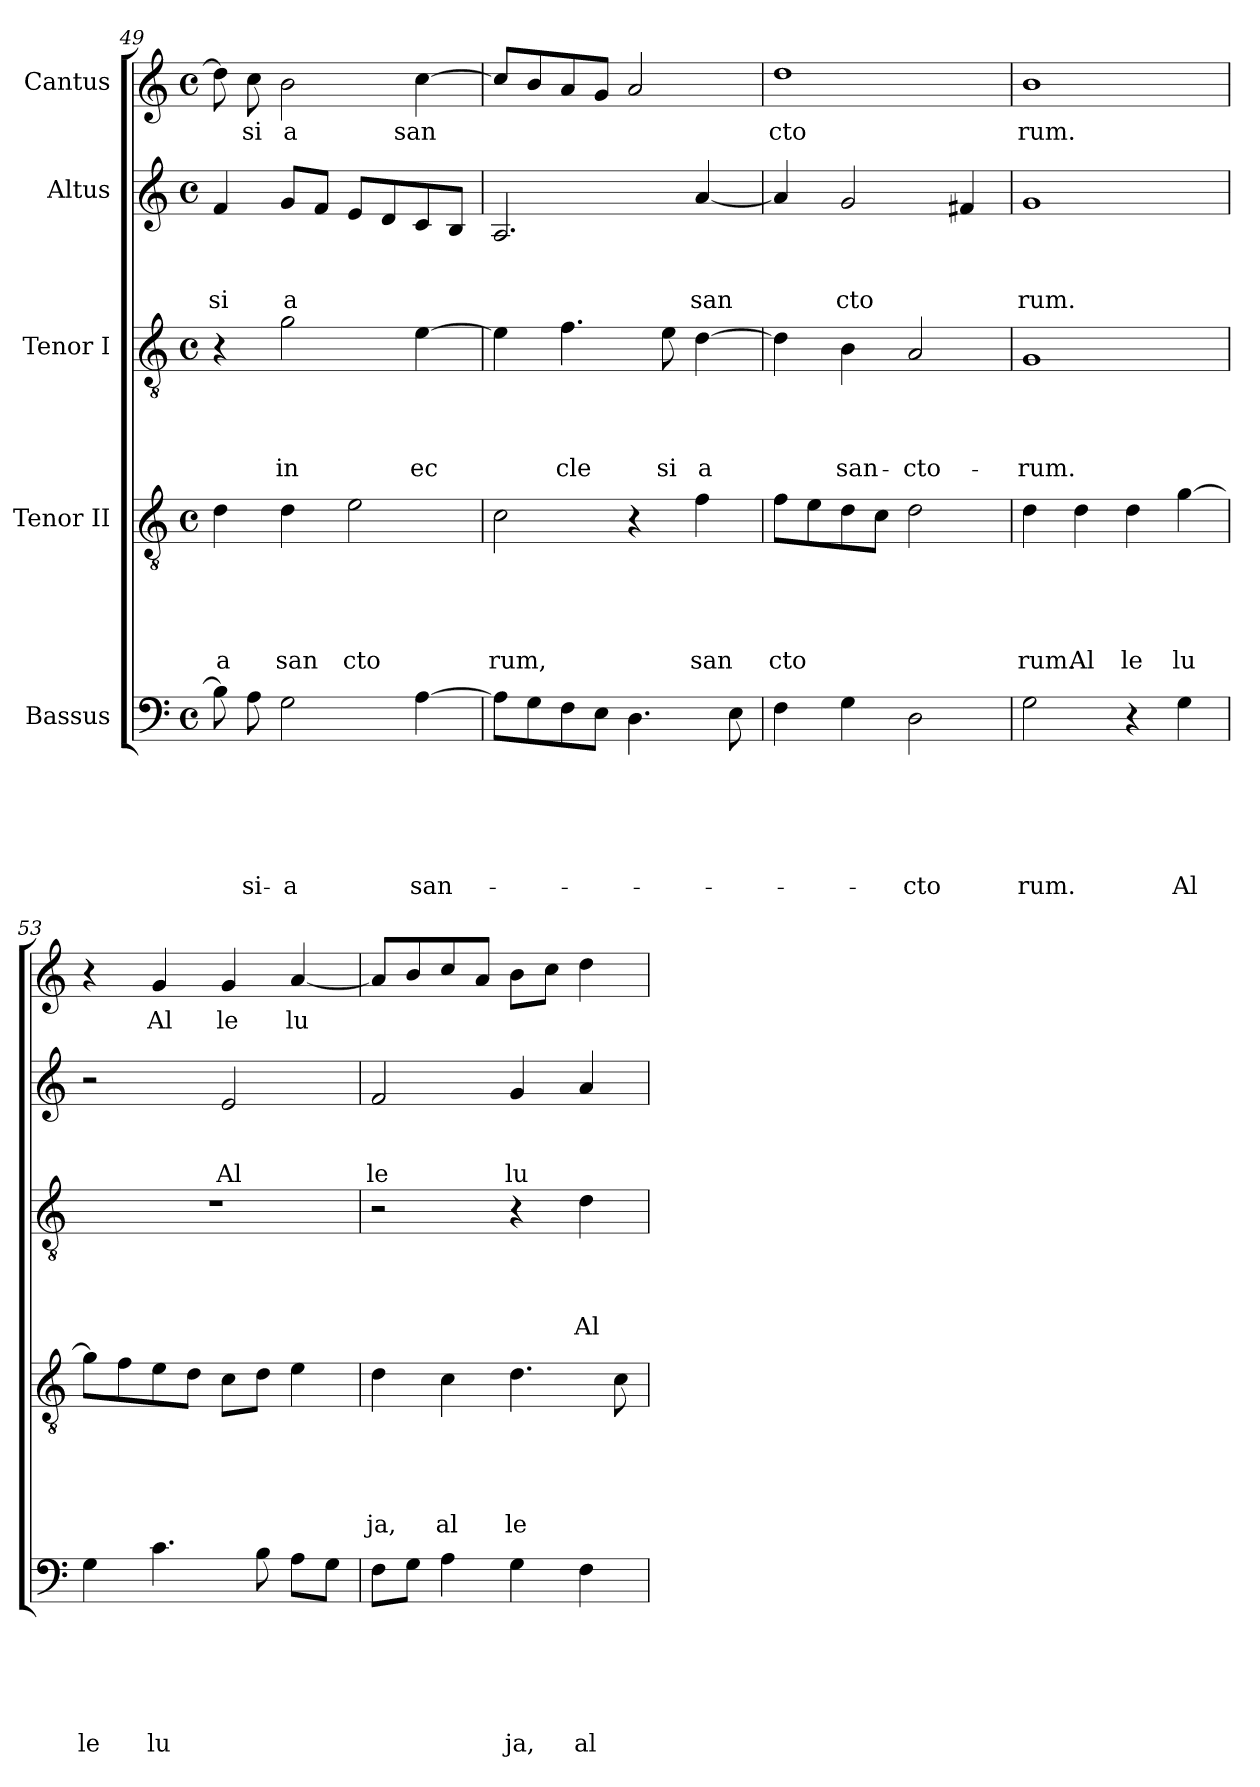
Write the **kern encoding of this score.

**kern	**text	**text	**text	**text	**text	**text	**kern	**text	**text	**text	**text	**text	**kern	**text	**text	**text	**text	**kern	**text	**text	**text	**kern	**text
*part5	*part5	*part5	*part5	*part5	*part5	*part5	*part4	*part4	*part4	*part4	*part4	*part4	*part3	*part3	*part3	*part3	*part3	*part2	*part2	*part2	*part2	*part1	*part1
*staff5	*staff5	*staff5	*staff5	*staff5	*staff5	*staff5	*staff4	*staff4	*staff4	*staff4	*staff4	*staff4	*staff3	*staff3	*staff3	*staff3	*staff3	*staff2	*staff2	*staff2	*staff2	*staff1	*staff1
*I"Bassus	*	*	*	*	*	*	*I"Tenor II	*	*	*	*	*	*I"Tenor I	*	*	*	*	*I"Altus	*	*	*	*I"Cantus	*
*clefF4	*	*	*	*	*	*	*clefGv2	*	*	*	*	*	*clefGv2	*	*	*	*	*clefG2	*	*	*	*clefG2	*
*k[]	*	*	*	*	*	*	*k[]	*	*	*	*	*	*k[]	*	*	*	*	*k[]	*	*	*	*k[]	*
*C:	*	*	*	*	*	*	*C:	*	*	*	*	*	*C:	*	*	*	*	*C:	*	*	*	*C:	*
*M4/4	*	*	*	*	*	*	*M4/4	*	*	*	*	*	*M4/4	*	*	*	*	*M4/4	*	*	*	*M4/4	*
*met(c)	*	*	*	*	*	*	*met(c)	*	*	*	*	*	*met(c)	*	*	*	*	*met(c)	*	*	*	*met(c)	*
=49	=49	=49	=49	=49	=49	=49	=49	=49	=49	=49	=49	=49	=49	=49	=49	=49	=49	=49	=49	=49	=49	=49	=49
!	!	!	!	!	!	!	!	!	!	!	!	!LO:LY:b	!	!	!	!	!	!	!	!	!LO:LY:b	!	!
8B-\]	.	.	.	.	.	.	4d\	.	.	.	.	a	4r	.	.	.	.	4f/	.	.	si	8dd\]	.
!	!	!	!	!	!	!LO:LY:b	!	!	!	!	!	!	!	!	!	!	!	!	!	!	!	!	!LO:LY:b
8A\	.	.	.	.	.	-si-	.	.	.	.	.	.	.	.	.	.	.	.	.	.	.	8cc\	si
!	!	!	!	!	!	!LO:LY:b	!	!	!	!	!	!LO:LY:b	!	!	!	!	!LO:LY:b	!	!	!	!LO:LY:b	!	!LO:LY:b
2G\	.	.	.	.	.	-a	4d\	.	.	.	.	san	2g\	.	.	.	in	8g/L	.	.	a	2b\	a
.	.	.	.	.	.	.	.	.	.	.	.	.	.	.	.	.	.	8f/J	.	.	.	.	.
!	!	!	!	!	!	!	!	!	!	!	!	!LO:LY:b	!	!	!	!	!	!	!	!	!	!	!
.	.	.	.	.	.	.	2e\	.	.	.	.	cto	.	.	.	.	.	8e/L	.	.	.	.	.
.	.	.	.	.	.	.	.	.	.	.	.	.	.	.	.	.	.	8d/	.	.	.	.	.
!	!	!	!	!	!	!LO:LY:b	!	!	!	!	!	!	!	!	!	!	!LO:LY:b	!	!	!	!	!	!LO:LY:b
[>4A\	.	.	.	.	.	san-	.	.	.	.	.	.	[>4e\	.	.	.	ec	8c/	.	.	.	[>4cc\	san
.	.	.	.	.	.	.	.	.	.	.	.	.	.	.	.	.	.	8B/J	.	.	.	.	.
=50	=50	=50	=50	=50	=50	=50	=50	=50	=50	=50	=50	=50	=50	=50	=50	=50	=50	=50	=50	=50	=50	=50	=50
!	!	!	!	!	!	!	!	!	!	!	!	!LO:LY:b	!	!	!	!	!	!	!	!	!	!	!
8A\L]	.	.	.	.	.	.	2c\	.	.	.	.	rum,	4e\]	.	.	.	.	2.A/	.	.	.	8cc/L]	.
8G\	.	.	.	.	.	.	.	.	.	.	.	.	.	.	.	.	.	.	.	.	.	8b/	.
!	!	!	!	!	!	!	!	!	!	!	!	!	!	!	!	!	!LO:LY:b	!	!	!	!	!	!
8F\	.	.	.	.	.	.	.	.	.	.	.	.	4.f\	.	.	.	cle	.	.	.	.	8a/	.
8E\J	.	.	.	.	.	.	.	.	.	.	.	.	.	.	.	.	.	.	.	.	.	8g/J	.
4.D\	.	.	.	.	.	.	4r	.	.	.	.	.	.	.	.	.	.	.	.	.	.	2a/	.
!	!	!	!	!	!	!	!	!	!	!	!	!	!	!	!	!	!LO:LY:b	!	!	!	!	!	!
.	.	.	.	.	.	.	.	.	.	.	.	.	8e\	.	.	.	si	.	.	.	.	.	.
!	!	!	!	!	!	!	!	!	!	!	!	!LO:LY:b	!	!	!	!	!LO:LY:b	!	!	!	!LO:LY:b	!	!
.	.	.	.	.	.	.	4f\	.	.	.	.	san	[<4d\	.	.	.	a	[<4a/	.	.	san	.	.
8E\	.	.	.	.	.	.	.	.	.	.	.	.	.	.	.	.	.	.	.	.	.	.	.
!!LO:LB:g=z
=51	=51	=51	=51	=51	=51	=51	=51	=51	=51	=51	=51	=51	=51	=51	=51	=51	=51	=51	=51	=51	=51	=51	=51
!	!	!	!	!	!	!	!	!	!	!	!	!LO:LY:b	!	!	!	!	!	!	!	!	!	!	!LO:LY:b
4F\	.	.	.	.	.	.	8f\L	.	.	.	.	cto	4d\]	.	.	.	.	4a/]	.	.	.	1dd	cto
.	.	.	.	.	.	.	8e\	.	.	.	.	.	.	.	.	.	.	.	.	.	.	.	.
!	!	!	!	!	!	!	!	!	!	!	!	!	!	!	!	!	!LO:LY:b	!	!	!	!LO:LY:b	!	!
4G\	.	.	.	.	.	.	8d\	.	.	.	.	.	4B\	.	.	.	san-	2g/	.	.	cto	.	.
.	.	.	.	.	.	.	8c\J	.	.	.	.	.	.	.	.	.	.	.	.	.	.	.	.
!	!	!	!	!	!	!LO:LY:b	!	!	!	!	!	!	!	!	!	!	!LO:LY:b	!	!	!	!	!	!
2D\	.	.	.	.	.	-cto	2d\	.	.	.	.	.	2A/	.	.	.	-cto-	.	.	.	.	.	.
.	.	.	.	.	.	.	.	.	.	.	.	.	.	.	.	.	.	4f#X/	.	.	.	.	.
=52	=52	=52	=52	=52	=52	=52	=52	=52	=52	=52	=52	=52	=52	=52	=52	=52	=52	=52	=52	=52	=52	=52	=52
!	!	!	!	!	!	!LO:LY:b	!	!	!	!	!	!LO:LY:b	!	!	!	!	!LO:LY:b	!	!	!	!LO:LY:b	!	!LO:LY:b
2G\	.	.	.	.	.	rum.	4d\	.	.	.	.	rum.	1G	.	.	.	-rum.	1g	.	.	rum.	1b	rum.
!	!	!	!	!	!	!	!	!	!	!	!	!LO:LY:b	!	!	!	!	!	!	!	!	!	!	!
.	.	.	.	.	.	.	4d\	.	.	.	.	Al	.	.	.	.	.	.	.	.	.	.	.
!	!	!	!	!	!	!	!	!	!	!	!	!LO:LY:b	!	!	!	!	!	!	!	!	!	!	!
4r	.	.	.	.	.	.	4d\	.	.	.	.	le	.	.	.	.	.	.	.	.	.	.	.
!	!	!	!	!	!	!LO:LY:b	!	!	!	!	!	!LO:LY:b	!	!	!	!	!	!	!	!	!	!	!
4G\	.	.	.	.	.	Al	[>4g\	.	.	.	.	lu	.	.	.	.	.	.	.	.	.	.	.
=53	=53	=53	=53	=53	=53	=53	=53	=53	=53	=53	=53	=53	=53	=53	=53	=53	=53	=53	=53	=53	=53	=53	=53
!	!	!	!	!	!	!LO:LY:b	!	!	!	!	!	!	!	!	!	!	!	!	!	!	!	!	!
4G\	.	.	.	.	.	le	8g\L]	.	.	.	.	.	1r	.	.	.	.	2r	.	.	.	4r	.
.	.	.	.	.	.	.	8f\	.	.	.	.	.	.	.	.	.	.	.	.	.	.	.	.
!	!	!	!	!	!	!LO:LY:b	!	!	!	!	!	!	!	!	!	!	!	!	!	!	!	!	!LO:LY:b
4.c\	.	.	.	.	.	lu	8e\	.	.	.	.	.	.	.	.	.	.	.	.	.	.	4g/	Al
.	.	.	.	.	.	.	8d\J	.	.	.	.	.	.	.	.	.	.	.	.	.	.	.	.
!	!	!	!	!	!	!	!	!	!	!	!	!	!	!	!	!	!	!	!	!	!LO:LY:b	!	!LO:LY:b
.	.	.	.	.	.	.	8c\L	.	.	.	.	.	.	.	.	.	.	2e/	.	.	Al	4g/	le
8B\	.	.	.	.	.	.	8d\J	.	.	.	.	.	.	.	.	.	.	.	.	.	.	.	.
!	!	!	!	!	!	!	!	!	!	!	!	!	!	!	!	!	!	!	!	!	!	!	!LO:LY:b
8A\L	.	.	.	.	.	.	4e\	.	.	.	.	.	.	.	.	.	.	.	.	.	.	[<4a/	lu
8G\J	.	.	.	.	.	.	.	.	.	.	.	.	.	.	.	.	.	.	.	.	.	.	.
=54	=54	=54	=54	=54	=54	=54	=54	=54	=54	=54	=54	=54	=54	=54	=54	=54	=54	=54	=54	=54	=54	=54	=54
!	!	!	!	!	!	!	!	!	!	!	!	!LO:LY:b	!	!	!	!	!	!	!	!	!LO:LY:b	!	!
8F\L	.	.	.	.	.	.	4d\	.	.	.	.	ja,	2r	.	.	.	.	2f/	.	.	le	8a/L]	.
8G\J	.	.	.	.	.	.	.	.	.	.	.	.	.	.	.	.	.	.	.	.	.	8b/	.
!	!	!	!	!	!	!	!	!	!	!	!	!LO:LY:b	!	!	!	!	!	!	!	!	!	!	!
4A\	.	.	.	.	.	.	4c\	.	.	.	.	al	.	.	.	.	.	.	.	.	.	8cc/	.
.	.	.	.	.	.	.	.	.	.	.	.	.	.	.	.	.	.	.	.	.	.	8a/J	.
!	!	!	!	!	!	!LO:LY:b	!	!	!	!	!	!LO:LY:b	!	!	!	!	!	!	!	!	!LO:LY:b	!	!
4G\	.	.	.	.	.	ja,	4.d\	.	.	.	.	le	4r	.	.	.	.	4g/	.	.	lu	8b\L	.
.	.	.	.	.	.	.	.	.	.	.	.	.	.	.	.	.	.	.	.	.	.	8cc\J	.
!	!	!	!	!	!	!LO:LY:b	!	!	!	!	!	!	!	!	!	!	!LO:LY:b	!	!	!	!	!	!
4F\	.	.	.	.	.	al	.	.	.	.	.	.	4d\	.	.	.	Al-	4a/	.	.	.	4dd\	.
.	.	.	.	.	.	.	8c\	.	.	.	.	.	.	.	.	.	.	.	.	.	.	.	.
=	=	=	=	=	=	=	=	=	=	=	=	=	=	=	=	=	=	=	=	=	=	=	=
*-	*-	*-	*-	*-	*-	*-	*-	*-	*-	*-	*-	*-	*-	*-	*-	*-	*-	*-	*-	*-	*-	*-	*-
